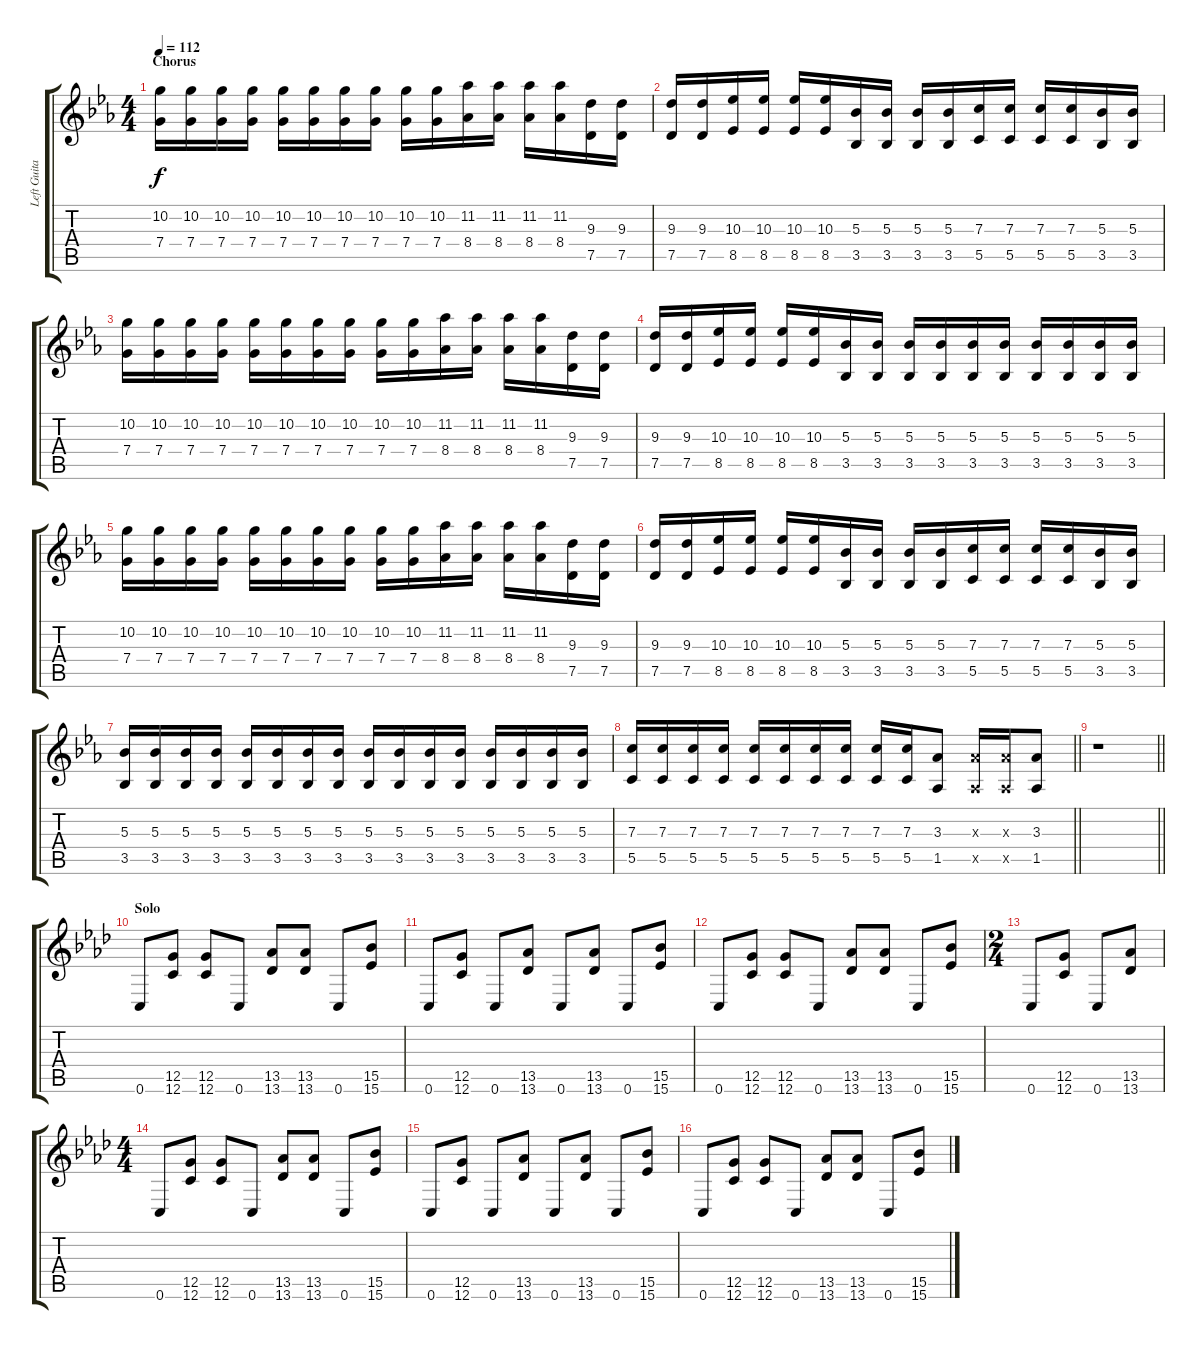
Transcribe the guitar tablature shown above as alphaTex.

\track ("Left Guitar" "Left Guita") {instrument overdrivenguitar}
\staff {score tabs}
\tuning (D4 A3 F3 C3 G2 C2) {hide}
\ts (4 4)
\section ("" "Chorus")
\tempo 112
\clef g2
\ks eb
(10.2 7.4).16{dy f} (10.2 7.4).16 (10.2 7.4).16 (10.2 7.4).16 (10.2 7.4).16 (10.2 7.4).16 (10.2 7.4).16 (10.2 7.4).16 (10.2 7.4).16 (10.2 7.4).16 (11.2 8.4).16 (11.2 8.4).16 (11.2 8.4).16 (11.2 8.4).16 (9.3 7.5).16 (9.3 7.5).16 |
(9.3 7.5).16 (9.3 7.5).16 (10.3 8.5).16 (10.3 8.5).16 (10.3 8.5).16 (10.3 8.5).16 (5.3 3.5).16 (5.3 3.5).16 (5.3 3.5).16 (5.3 3.5).16 (7.3 5.5).16 (7.3 5.5).16 (7.3 5.5).16 (7.3 5.5).16 (5.3 3.5).16 (5.3 3.5).16 |
(10.2 7.4).16 (10.2 7.4).16 (10.2 7.4).16 (10.2 7.4).16 (10.2 7.4).16 (10.2 7.4).16 (10.2 7.4).16 (10.2 7.4).16 (10.2 7.4).16 (10.2 7.4).16 (11.2 8.4).16 (11.2 8.4).16 (11.2 8.4).16 (11.2 8.4).16 (9.3 7.5).16 (9.3 7.5).16 |
(9.3 7.5).16 (9.3 7.5).16 (10.3 8.5).16 (10.3 8.5).16 (10.3 8.5).16 (10.3 8.5).16 (5.3 3.5).16 (5.3 3.5).16 (5.3 3.5).16 (5.3 3.5).16 (5.3 3.5).16 (5.3 3.5).16 (5.3 3.5).16 (5.3 3.5).16 (5.3 3.5).16 (5.3 3.5).16 |
(10.2 7.4).16 (10.2 7.4).16 (10.2 7.4).16 (10.2 7.4).16 (10.2 7.4).16 (10.2 7.4).16 (10.2 7.4).16 (10.2 7.4).16 (10.2 7.4).16 (10.2 7.4).16 (11.2 8.4).16 (11.2 8.4).16 (11.2 8.4).16 (11.2 8.4).16 (9.3 7.5).16 (9.3 7.5).16 |
(9.3 7.5).16 (9.3 7.5).16 (10.3 8.5).16 (10.3 8.5).16 (10.3 8.5).16 (10.3 8.5).16 (5.3 3.5).16 (5.3 3.5).16 (5.3 3.5).16 (5.3 3.5).16 (7.3 5.5).16 (7.3 5.5).16 (7.3 5.5).16 (7.3 5.5).16 (5.3 3.5).16 (5.3 3.5).16 |
(5.3 3.5).16 (5.3 3.5).16 (5.3 3.5).16 (5.3 3.5).16 (5.3 3.5).16 (5.3 3.5).16 (5.3 3.5).16 (5.3 3.5).16 (5.3 3.5).16 (5.3 3.5).16 (5.3 3.5).16 (5.3 3.5).16 (5.3 3.5).16 (5.3 3.5).16 (5.3 3.5).16 (5.3 3.5).16 |
\barLineRight lightlight
(7.3 5.5).16 (7.3 5.5).16 (7.3 5.5).16 (7.3 5.5).16 (7.3 5.5).16 (7.3 5.5).16 (7.3 5.5).16 (7.3 5.5).16 (7.3 5.5).16 (7.3 5.5).16 (3.3 1.5).8 (3.3{x} 1.5{x}).16 (3.3{x} 1.5{x}).16 (3.3 1.5).8 |
\section ("" "")
\barLineRight lightlight
r.1 |
\section ("" "Solo")
\ks ab
0.6.8 (12.5 12.6).8 (12.5 12.6).8 0.6.8 (13.5 13.6).8 (13.5 13.6).8 0.6.8 (15.5 15.6).8 |
0.6.8 (12.5 12.6).8 0.6.8 (13.5 13.6).8 0.6.8 (13.5 13.6).8 0.6.8 (15.5 15.6).8 |
0.6.8 (12.5 12.6).8 (12.5 12.6).8 0.6.8 (13.5 13.6).8 (13.5 13.6).8 0.6.8 (15.5 15.6).8 |
\ts (2 4)
0.6.8 (12.5 12.6).8 0.6.8 (13.5 13.6).8 |
\ts (4 4)
0.6.8 (12.5 12.6).8 (12.5 12.6).8 0.6.8 (13.5 13.6).8 (13.5 13.6).8 0.6.8 (15.5 15.6).8 |
0.6.8 (12.5 12.6).8 0.6.8 (13.5 13.6).8 0.6.8 (13.5 13.6).8 0.6.8 (15.5 15.6).8 |
0.6.8 (12.5 12.6).8 (12.5 12.6).8 0.6.8 (13.5 13.6).8 (13.5 13.6).8 0.6.8 (15.5 15.6).8
